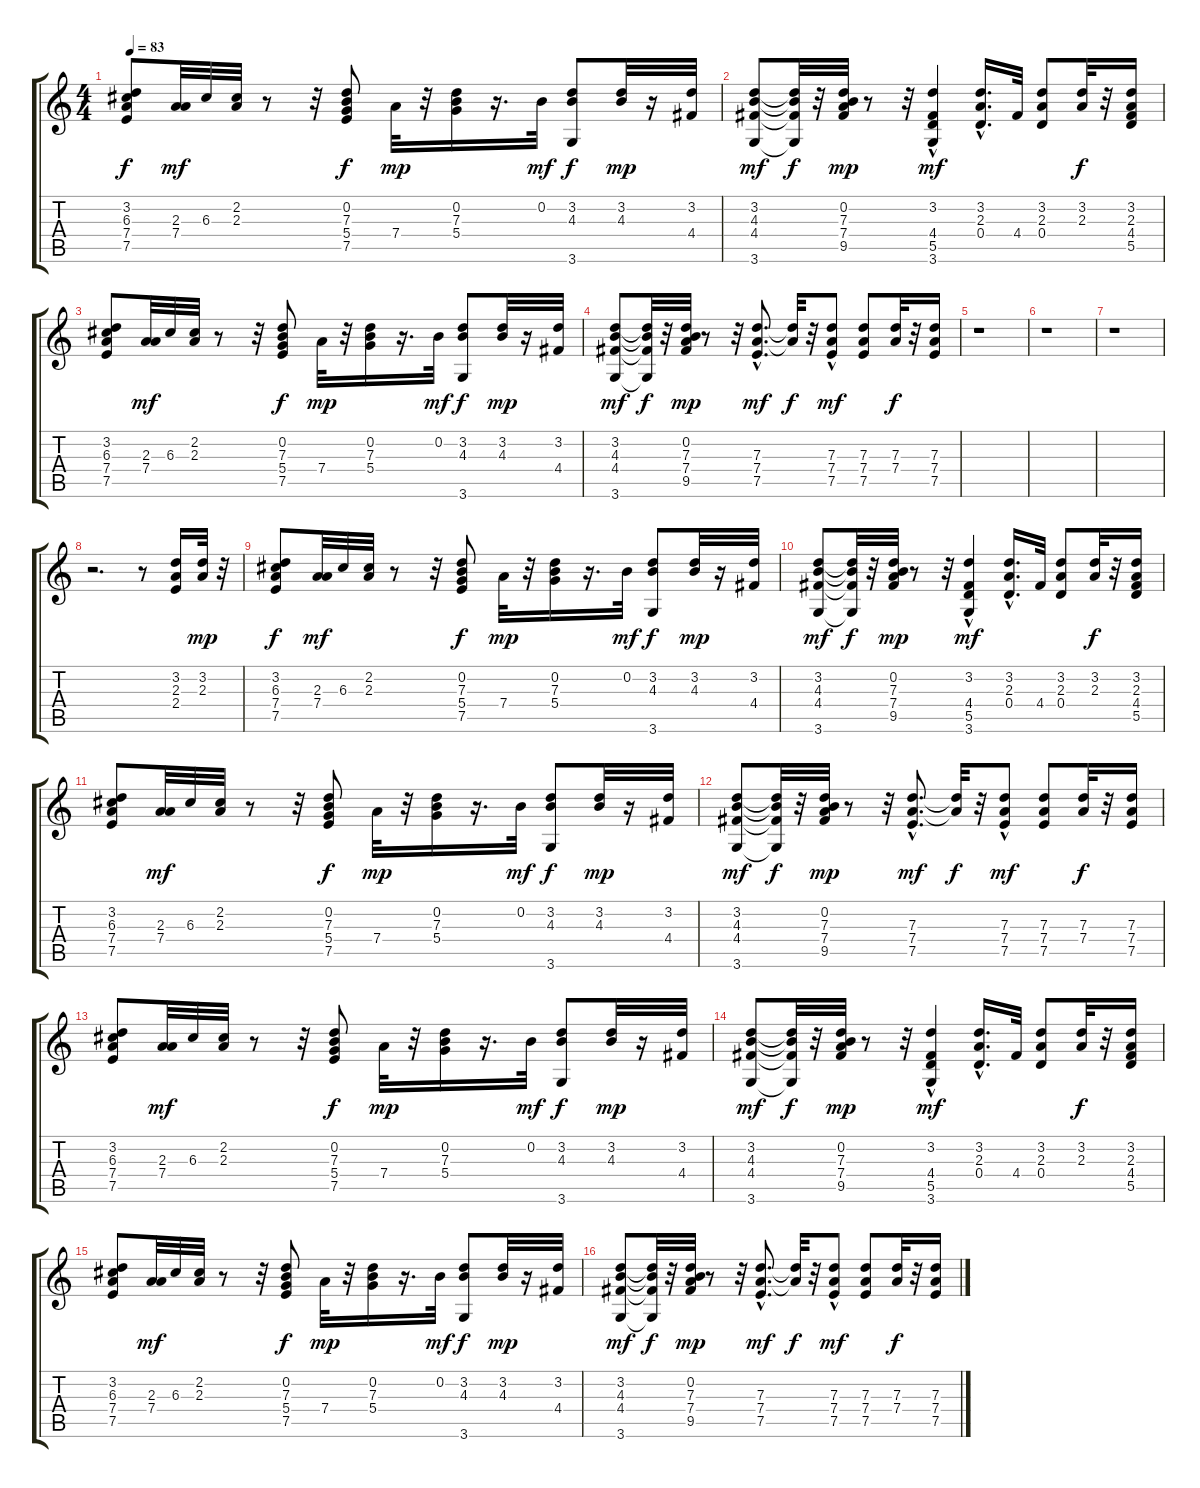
\track "" {instrument acousticguitarsteel}
\staff {score tabs}
\tuning (E4 B3 G3 D3 A2 E2) {hide}
\ts (4 4)
\tempo 83
\clef g2
\ks c
(3.2 6.3 7.4 7.5).8{dy f} (2.3 7.4).32{dy mf} 6.3.32 (2.2 2.3).32 r.8 r.32 (0.2 7.3 5.4 7.5).8{dy f} 7.4.32{dy mp} r.32 (0.2 7.3 5.4).16 r.16{d} 0.2.32{dy mf} (3.2 4.3 3.6).8{dy f} (3.2 4.3).32{dy mp} r.16 (3.2 4.4).32 |
(3.2 4.3 4.4 3.6).8{dy mf} (3.2{t} 4.3{t} 4.4{t} 3.6{t}).32{dy f} r.32 (0.2 7.3 7.4 9.5).32{dy mp} r.8 r.32 (3.2{hac} 4.4 5.5{hac} 3.6{hac}).4{dy mf} (3.2{hac} 2.3{hac} 0.4).16{d} 4.4.32 (3.2 2.3 0.4).8 (3.2 2.3).32{dy f} r.32 (3.2 2.3 4.4 5.5).16 |
(3.2 6.3 7.4 7.5).8 (2.3 7.4).32{dy mf} 6.3.32 (2.2 2.3).32 r.8 r.32 (0.2 7.3 5.4 7.5).8{dy f} 7.4.32{dy mp} r.32 (0.2 7.3 5.4).16 r.16{d} 0.2.32{dy mf} (3.2 4.3 3.6).8{dy f} (3.2 4.3).32{dy mp} r.16 (3.2 4.4).32 |
(3.2 4.3 4.4 3.6).8{dy mf} (3.2{t} 4.3{t} 4.4{t} 3.6{t}).32{dy f} r.32 (0.2 7.3 7.4 9.5).32{dy mp} r.8 r.32 (7.3{hac} 7.4{hac} 7.5{hac}).8{d dy mf} (7.3{t} 7.4{t}).32{dy f} r.32 (7.3{hac} 7.4{hac} 7.5).8{dy mf} (7.3 7.4 7.5).8 (7.3 7.4).32{dy f} r.32 (7.3 7.4 7.5).16 |
r.1 |
r.1 |
r.1 |
r.2{d} r.8 (3.2 2.3 2.4).16 (3.2 2.3).32{dy mp} r.32 |
(3.2 6.3 7.4 7.5).8{dy f} (2.3 7.4).32{dy mf} 6.3.32 (2.2 2.3).32 r.8 r.32 (0.2 7.3 5.4 7.5).8{dy f} 7.4.32{dy mp} r.32 (0.2 7.3 5.4).16 r.16{d} 0.2.32{dy mf} (3.2 4.3 3.6).8{dy f} (3.2 4.3).32{dy mp} r.16 (3.2 4.4).32 |
(3.2 4.3 4.4 3.6).8{dy mf} (3.2{t} 4.3{t} 4.4{t} 3.6{t}).32{dy f} r.32 (0.2 7.3 7.4 9.5).32{dy mp} r.8 r.32 (3.2{hac} 4.4 5.5{hac} 3.6{hac}).4{dy mf} (3.2{hac} 2.3{hac} 0.4).16{d} 4.4.32 (3.2 2.3 0.4).8 (3.2 2.3).32{dy f} r.32 (3.2 2.3 4.4 5.5).16 |
(3.2 6.3 7.4 7.5).8 (2.3 7.4).32{dy mf} 6.3.32 (2.2 2.3).32 r.8 r.32 (0.2 7.3 5.4 7.5).8{dy f} 7.4.32{dy mp} r.32 (0.2 7.3 5.4).16 r.16{d} 0.2.32{dy mf} (3.2 4.3 3.6).8{dy f} (3.2 4.3).32{dy mp} r.16 (3.2 4.4).32 |
(3.2 4.3 4.4 3.6).8{dy mf} (3.2{t} 4.3{t} 4.4{t} 3.6{t}).32{dy f} r.32 (0.2 7.3 7.4 9.5).32{dy mp} r.8 r.32 (7.3{hac} 7.4{hac} 7.5{hac}).8{d dy mf} (7.3{t} 7.4{t}).32{dy f} r.32 (7.3{hac} 7.4{hac} 7.5).8{dy mf} (7.3 7.4 7.5).8 (7.3 7.4).32{dy f} r.32 (7.3 7.4 7.5).16 |
(3.2 6.3 7.4 7.5).8 (2.3 7.4).32{dy mf} 6.3.32 (2.2 2.3).32 r.8 r.32 (0.2 7.3 5.4 7.5).8{dy f} 7.4.32{dy mp} r.32 (0.2 7.3 5.4).16 r.16{d} 0.2.32{dy mf} (3.2 4.3 3.6).8{dy f} (3.2 4.3).32{dy mp} r.16 (3.2 4.4).32 |
(3.2 4.3 4.4 3.6).8{dy mf} (3.2{t} 4.3{t} 4.4{t} 3.6{t}).32{dy f} r.32 (0.2 7.3 7.4 9.5).32{dy mp} r.8 r.32 (3.2{hac} 4.4 5.5{hac} 3.6{hac}).4{dy mf} (3.2{hac} 2.3{hac} 0.4).16{d} 4.4.32 (3.2 2.3 0.4).8 (3.2 2.3).32{dy f} r.32 (3.2 2.3 4.4 5.5).16 |
(3.2 6.3 7.4 7.5).8 (2.3 7.4).32{dy mf} 6.3.32 (2.2 2.3).32 r.8 r.32 (0.2 7.3 5.4 7.5).8{dy f} 7.4.32{dy mp} r.32 (0.2 7.3 5.4).16 r.16{d} 0.2.32{dy mf} (3.2 4.3 3.6).8{dy f} (3.2 4.3).32{dy mp} r.16 (3.2 4.4).32 |
(3.2 4.3 4.4 3.6).8{dy mf} (3.2{t} 4.3{t} 4.4{t} 3.6{t}).32{dy f} r.32 (0.2 7.3 7.4 9.5).32{dy mp} r.8 r.32 (7.3{hac} 7.4{hac} 7.5{hac}).8{d dy mf} (7.3{t} 7.4{t}).32{dy f} r.32 (7.3{hac} 7.4{hac} 7.5).8{dy mf} (7.3 7.4 7.5).8 (7.3 7.4).32{dy f} r.32 (7.3 7.4 7.5).16
